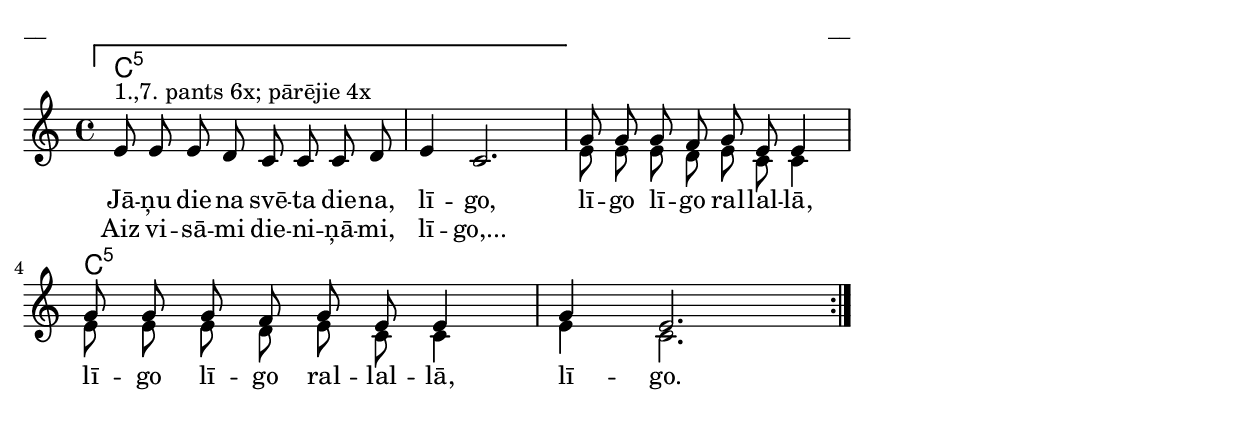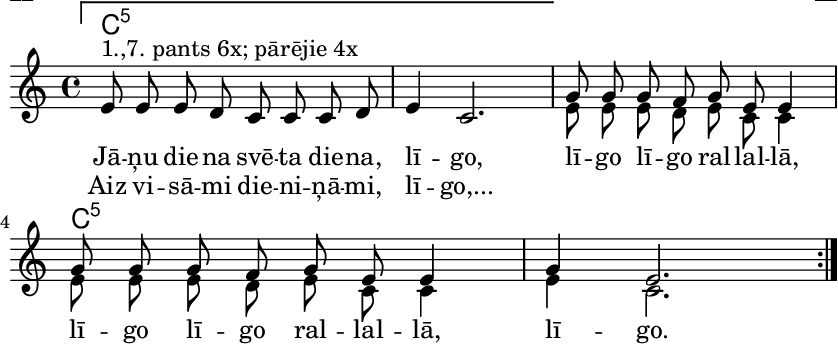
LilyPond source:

\version "2.13.18"
#(ly:set-option 'crop #t)

%\header {
%    title = "Jāņa diena svēta diena"
%}
% Katrīna Riekstiņa, #42 (Rasa)
\paper {
line-width = 14\cm
left-margin = 0.4\cm
between-system-padding = 0.1\cm
between-system-space = 0.1\cm
}
\layout {
indent = #0
ragged-last = ##f
}



voiceA = \relative c' {
\clef "treble"
\key c \major
\time 4/4
\repeat volta 4 {
\set Score.repeatCommands = #'((volta ""))
e8^\markup{1.,7. pants 6x; pārējie 4x} e e d c c c d | 
e4 c2.
\set Score.repeatCommands = #'((volta #f))
}
\repeat volta 2 {
g'8 g g  f g e e4 | g8 g g f g e e4 | g4 e2. 
}
} 

voiceB = \relative c' {
\clef "treble"
\key c \major
\time 4/4
\repeat volta 4 {
s1 | s1 
}
\repeat volta 2 {
e8 e e d e c c4 | e8 e e d e c c4 | e4 c2.
}
}

lyricAA = \lyricmode {
Jā -- ņu die -- na svē -- ta die -- na, lī -- go,
lī -- go lī -- go ral -- lal -- lā, 
lī -- go lī -- go ral -- lal -- lā, 
lī -- go.
}

lyricAB = \lyricmode {
Aiz vi -- sā -- mi die -- ni -- ņā -- mi, lī -- go,...
}

chordsA = \chordmode {
\time 4/4
\repeat volta 4 {
c1:5 | c1:5
}
\repeat volta 2 {
c1:5 | c1:5 | c1:5
}
}

fullScore = <<
\new ChordNames { 
\set chordChanges = ##t
\chordsA 
}
\new Staff {
<<
\new Voice = "voiceA" { \voiceOne \autoBeamOff \voiceA }
\new Voice = "voiceB" { \voiceTwo \autoBeamOff \voiceB }
\new Lyrics \lyricsto "voiceA" \lyricAA
\new Lyrics \lyricsto "voiceA" \lyricAB
>>
}
>>

\score {
\fullScore
\header { piece = "__" opus = "__" }
}
\markup { \with-color #(x11-color 'white) \sans \smaller "__" }
\score {
\unfoldRepeats
\fullScore
\midi {
\context { \Staff \remove "Staff_performer" }
\context { \Voice \consists "Staff_performer" }
}
}



